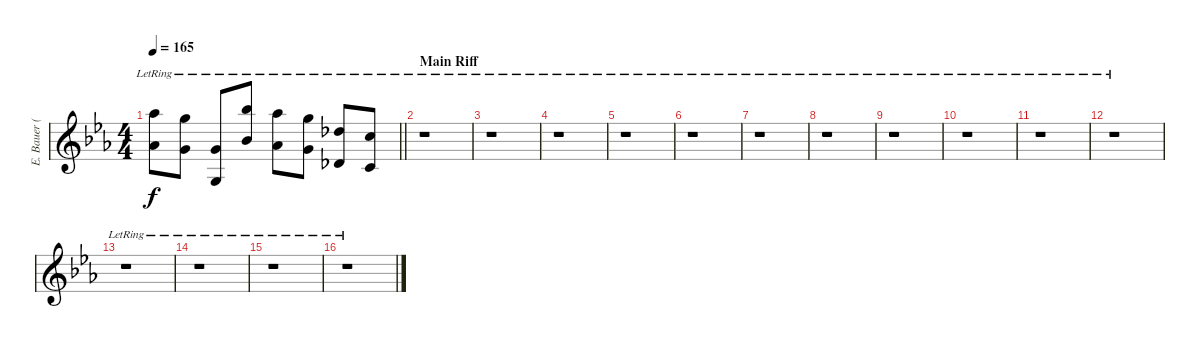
\track ("E. Bauer (Keyboard)" "E. Bauer (") {instrument acousticgrandpiano}
\staff {score}
\tuning (E4 B3 G3 D3 A2 E2 B1) {hide}
\ts (4 4)
\tempo 165
\clef g2
\barLineRight lightlight
\ks cminor
(16.1{lr} 13.3{lr}).8{dy f} (15.1{lr} 12.3{lr}).8 (3.1{lr} 10.5{lr}).8 (18.1{lr} 15.3{lr}).8 (16.1{lr} 13.3{lr}).8 (15.1{lr} 12.3{lr}).8 (9.1{lr} 11.4{lr}).8 (8.1{lr} 10.4{lr}).8 |
\section ("" "Main Riff")
r.1 |
r.1 |
r.1 |
r.1 |
r.1 |
r.1 |
r.1 |
r.1 |
r.1 |
r.1 |
r.1 |
r.1 |
r.1 |
r.1 |
r.1
